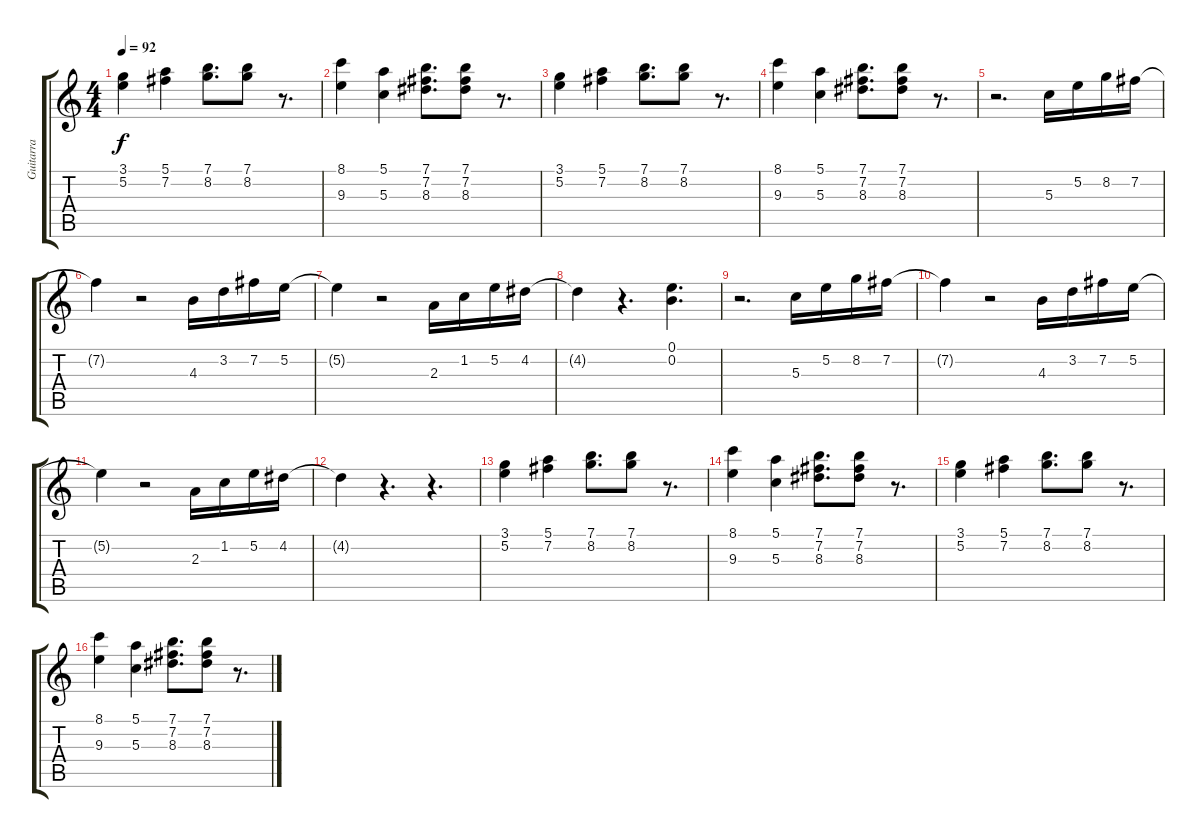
\track ("Guitarra" "Guitarra") {instrument electricguitarclean}
\staff {score tabs}
\tuning (E4 B3 G3 D3 A2 E2) {hide}
\ts (4 4)
\tempo 92
\clef g2
\ks c
(3.1 5.2).4{dy f} (5.1 7.2).4 (7.1 8.2).8{d} (7.1 8.2).8 r.8{d} |
(8.1 9.3).4 (5.1 5.3).4 (7.1 7.2 8.3).8{d} (7.1 7.2 8.3).8 r.8{d} |
(3.1 5.2).4 (5.1 7.2).4 (7.1 8.2).8{d} (7.1 8.2).8 r.8{d} |
(8.1 9.3).4 (5.1 5.3).4 (7.1 7.2 8.3).8{d} (7.1 7.2 8.3).8 r.8{d} |
r.2{d} 5.3.16 5.2.16 8.2.16 7.2.16 |
7.2{t}.4 r.2 4.3.16 3.2.16 7.2.16 5.2.16 |
5.2{t}.4 r.2 2.3.16 1.2.16 5.2.16 4.2.16 |
4.2{t}.4 r.4{d} (0.1 0.2).4{d} |
r.2{d} 5.3.16 5.2.16 8.2.16 7.2.16 |
7.2{t}.4 r.2 4.3.16 3.2.16 7.2.16 5.2.16 |
5.2{t}.4 r.2 2.3.16 1.2.16 5.2.16 4.2.16 |
4.2{t}.4 r.4{d} r.4{d} |
(3.1 5.2).4 (5.1 7.2).4 (7.1 8.2).8{d} (7.1 8.2).8 r.8{d} |
(8.1 9.3).4 (5.1 5.3).4 (7.1 7.2 8.3).8{d} (7.1 7.2 8.3).8 r.8{d} |
(3.1 5.2).4 (5.1 7.2).4 (7.1 8.2).8{d} (7.1 8.2).8 r.8{d} |
(8.1 9.3).4 (5.1 5.3).4 (7.1 7.2 8.3).8{d} (7.1 7.2 8.3).8 r.8{d}
